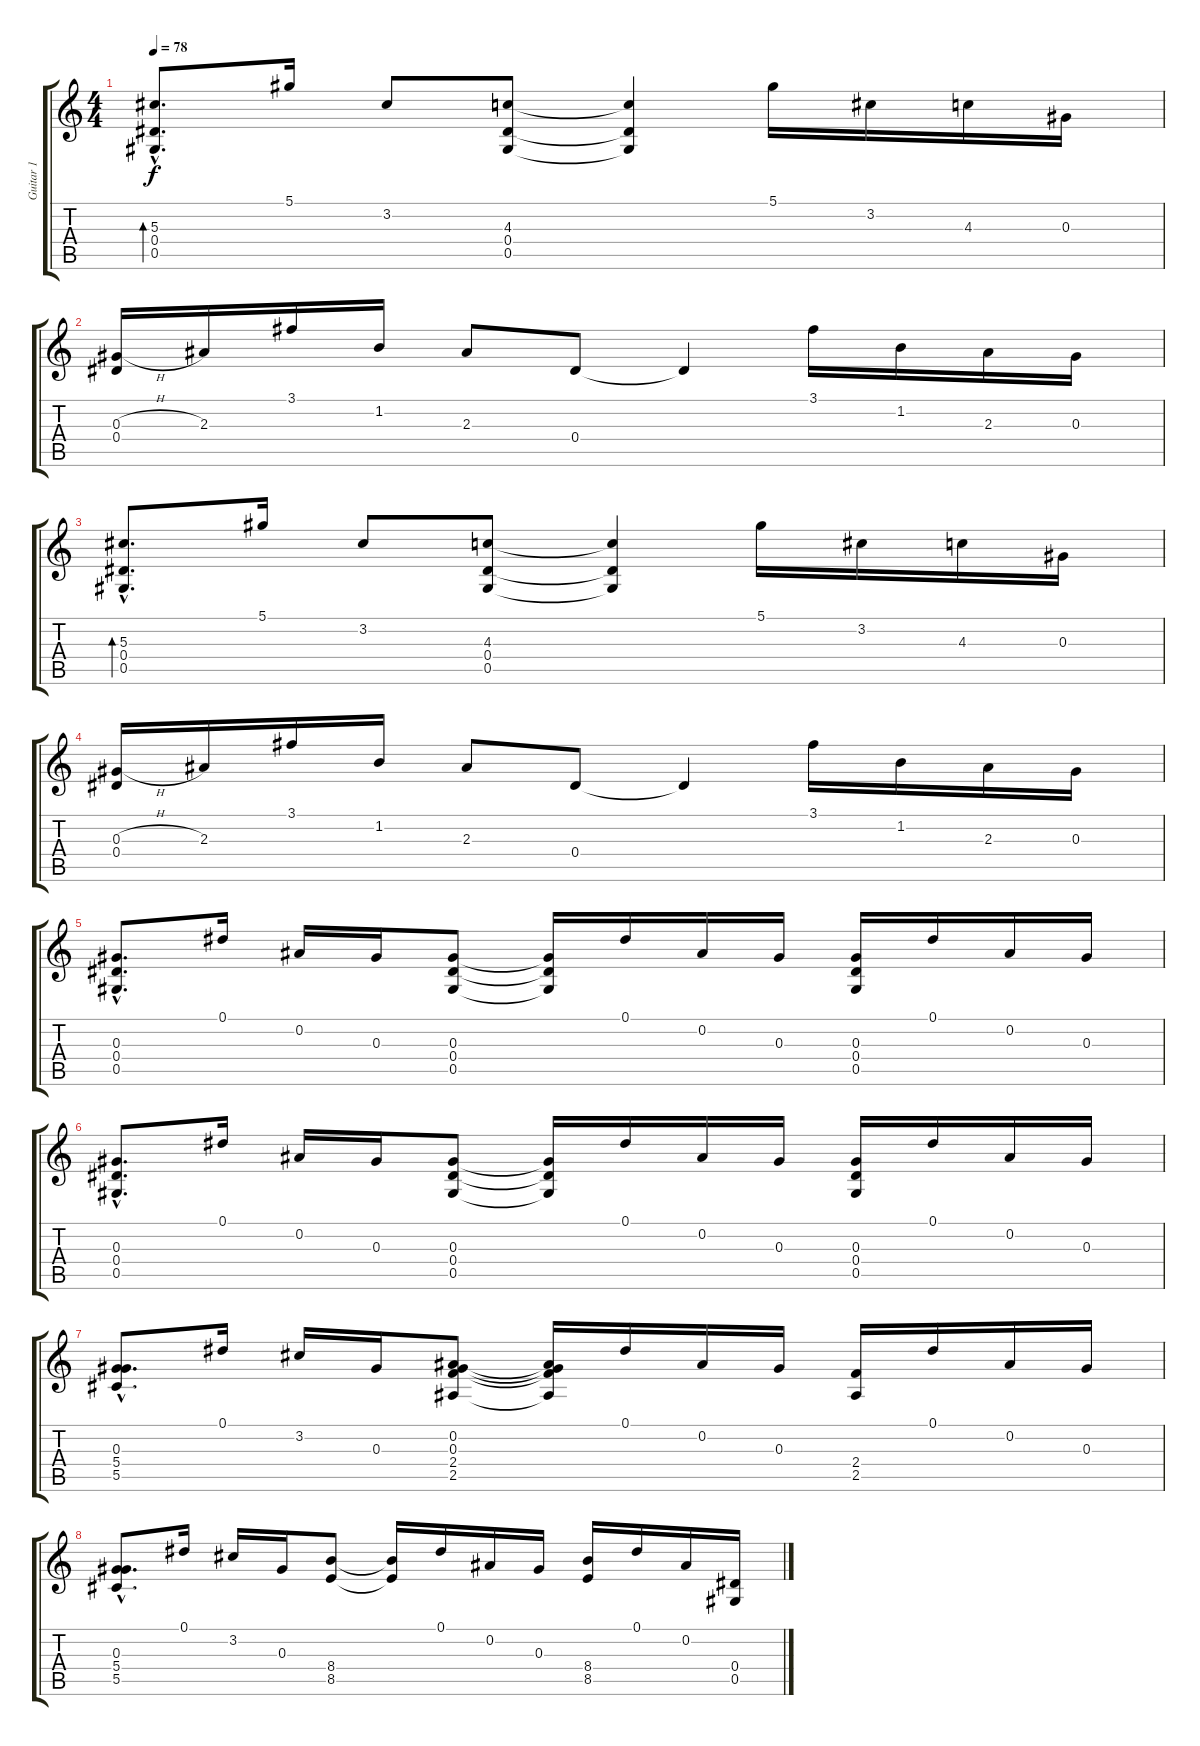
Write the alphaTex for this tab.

\track ("Guitar 1" "Guitar 1") {instrument electricguitarclean}
\staff {score tabs}
\tuning (Eb4 Bb3 Ab3 Eb3 Ab2 Ab2) {hide}
\ts (4 4)
\tempo 78
\clef g2
\ks c
(5.3{hac} 0.4{hac} 0.5{hac}).8{d bd 60 dy f} 5.1.16 3.2.8 (4.3 0.4 0.5).8 (4.3{t} 0.4{t} 0.5{t}).4 5.1.16 3.2.16 4.3.16 0.3.16 |
(0.3{h} 0.4).16 2.3.16 3.1.16 1.2.16 2.3.8 0.4.8 0.4{t}.4 3.1.16 1.2.16 2.3.16 0.3.16 |
(5.3{hac} 0.4{hac} 0.5{hac}).8{d bd 60} 5.1.16 3.2.8 (4.3 0.4 0.5).8 (4.3{t} 0.4{t} 0.5{t}).4 5.1.16 3.2.16 4.3.16 0.3.16 |
(0.3{h} 0.4).16 2.3.16 3.1.16 1.2.16 2.3.8 0.4.8 0.4{t}.4 3.1.16 1.2.16 2.3.16 0.3.16 |
(0.3{hac} 0.4{hac} 0.5{hac}).8{d} 0.1.16 0.2.16 0.3.16 (0.3 0.4 0.5).8 (0.3{t} 0.4{t} 0.5{t}).16 0.1.16 0.2.16 0.3.16 (0.3 0.4 0.5).16 0.1.16 0.2.16 0.3.16 |
(0.3{hac} 0.4{hac} 0.5{hac}).8{d} 0.1.16 0.2.16 0.3.16 (0.3 0.4 0.5).8 (0.3{t} 0.4{t} 0.5{t}).16 0.1.16 0.2.16 0.3.16 (0.3 0.4 0.5).16 0.1.16 0.2.16 0.3.16 |
(0.3{hac} 5.4{hac} 5.5{hac}).8{d} 0.1.16 3.2.16 0.3.16 (0.2 0.3 2.4 2.5).8 (0.2{t} 0.3{t} 2.4{t} 2.5{t}).16 0.1.16 0.2.16 0.3.16 (2.4 2.5).16 0.1.16 0.2.16 0.3.16 |
(0.3{hac} 5.4{hac} 5.5{hac}).8{d} 0.1.16 3.2.16 0.3.16 (8.4 8.5).8 (8.4{t} 8.5{t}).16 0.1.16 0.2.16 0.3.16 (8.4 8.5).16 0.1.16 0.2.16 (0.4 0.5).16
